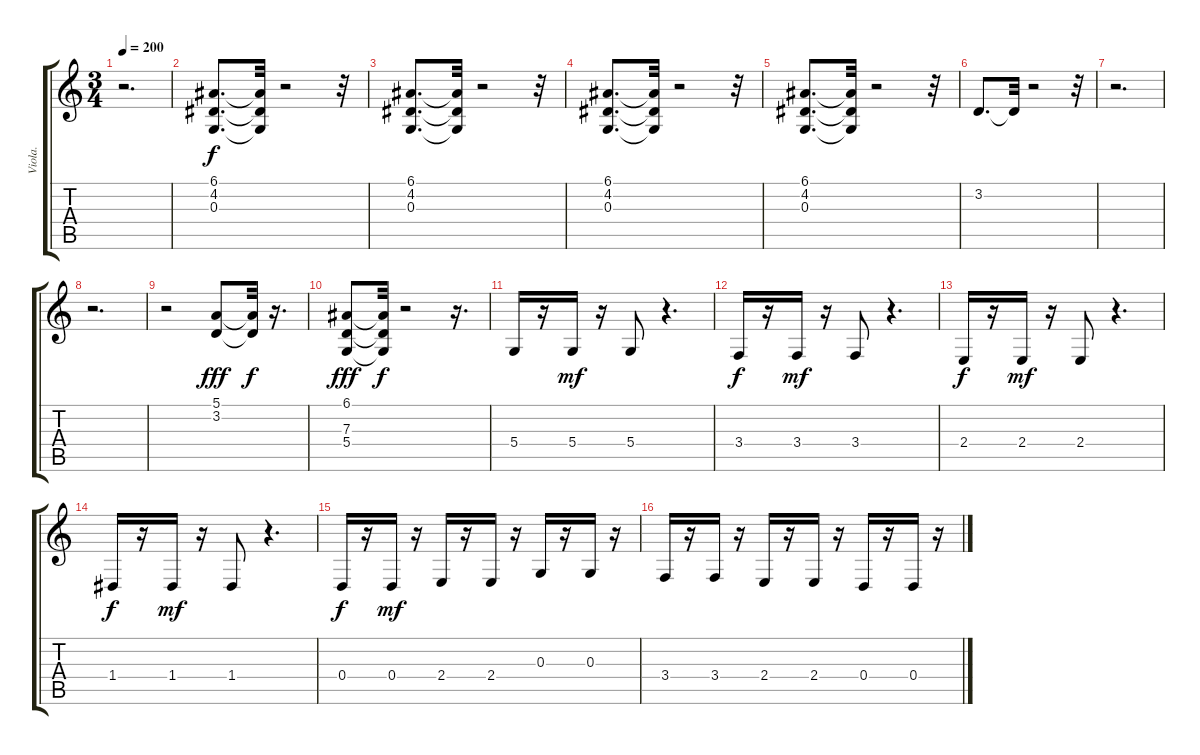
\track ("Viola." "Viola.") {instrument stringensemble2}
\staff {score tabs}
\tuning (E4 B3 G3 D3 A2 E2) {hide}
\ts (3 4)
\tempo 200
\clef g2
\ks c
r.2{d dy f} |
(6.1 4.2 0.3).8{d} (6.1{t} 4.2{t} 0.3{t}).32 r.2 r.32 |
(6.1 4.2 0.3).8{d} (6.1{t} 4.2{t} 0.3{t}).32 r.2 r.32 |
(6.1 4.2 0.3).8{d} (6.1{t} 4.2{t} 0.3{t}).32 r.2 r.32 |
(6.1 4.2 0.3).8{d} (6.1{t} 4.2{t} 0.3{t}).32 r.2 r.32 |
3.2.8{d} 3.2{t}.32 r.2 r.32 |
r.2{d} |
r.2{d} |
r.2 (5.1 3.2).8{dy fff instrument stringensemble1} (5.1{t} 3.2{t}).32{dy f} r.16{d} |
(6.1 7.3 5.4).8{dy fff} (6.1{t} 7.3{t} 5.4{t}).32{dy f} r.2 r.16{d} |
5.4.16 r.16 5.4.16{dy mf} r.16 5.4.8 r.4{d} |
3.4.16{dy f} r.16 3.4.16{dy mf} r.16 3.4.8 r.4{d} |
2.4.16{dy f} r.16 2.4.16{dy mf} r.16 2.4.8 r.4{d} |
1.4.16{dy f} r.16 1.4.16{dy mf} r.16 1.4.8 r.4{d} |
0.4.16{dy f} r.16 0.4.16{dy mf} r.16 2.4.16 r.16 2.4.16 r.16 0.3.16 r.16 0.3.16 r.16 |
3.4.16 r.16 3.4.16 r.16 2.4.16 r.16 2.4.16 r.16 0.4.16 r.16 0.4.16 r.16
